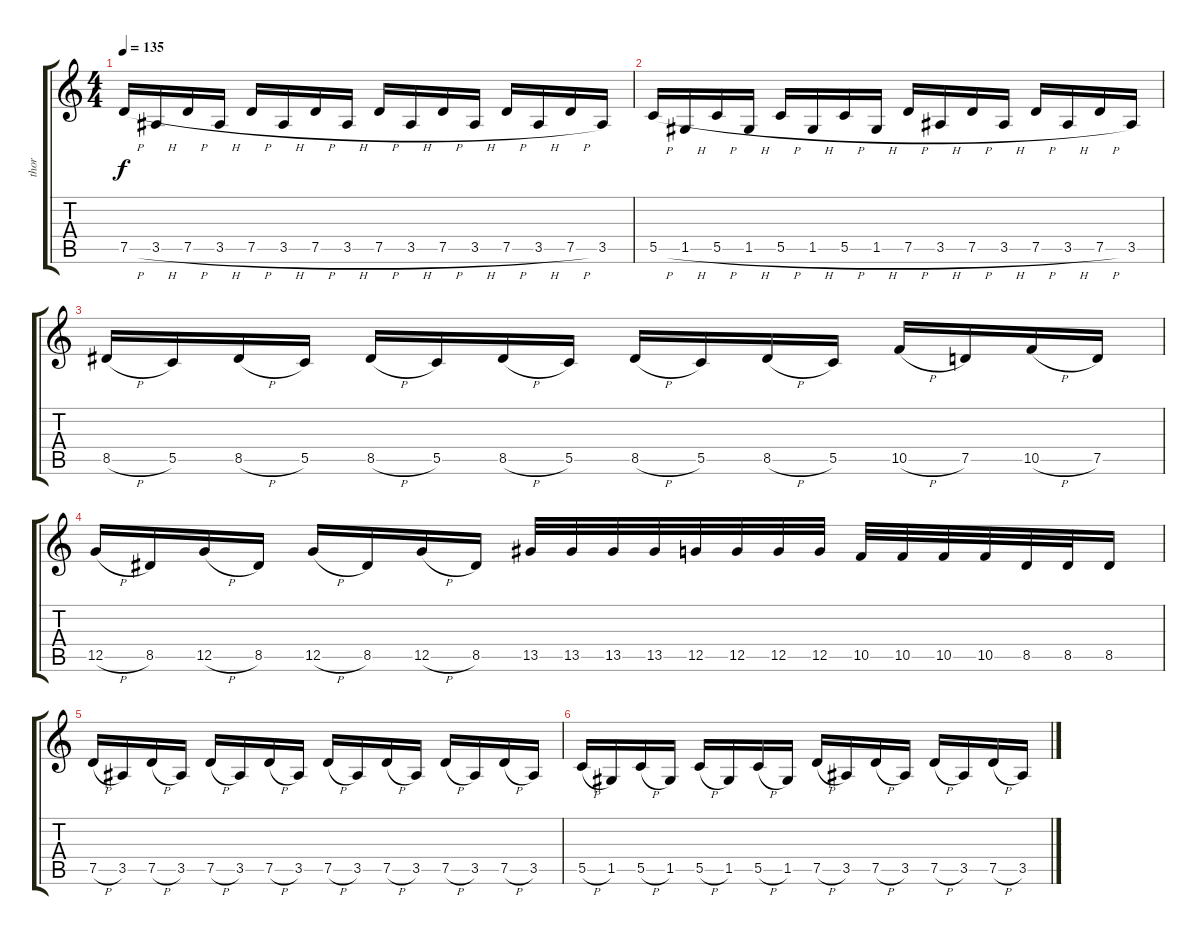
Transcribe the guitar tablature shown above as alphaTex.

\track ("thor" "thor") {instrument distortionguitar}
\staff {score tabs}
\tuning (D4 A3 F3 C3 G2 C2) {hide}
\ts (4 4)
\tempo 135
\clef g2
\ks c
7.5{h}.16{dy f} 3.5{h}.16 7.5{h}.16 3.5{h}.16 7.5{h}.16 3.5{h}.16 7.5{h}.16 3.5{h}.16 7.5{h}.16 3.5{h}.16 7.5{h}.16 3.5{h}.16 7.5{h}.16 3.5{h}.16 7.5{h}.16 3.5.16 |
5.5{h}.16 1.5{h}.16 5.5{h}.16 1.5{h}.16 5.5{h}.16 1.5{h}.16 5.5{h}.16 1.5{h}.16 7.5{h}.16 3.5{h}.16 7.5{h}.16 3.5{h}.16 7.5{h}.16 3.5{h}.16 7.5{h}.16 3.5.16 |
8.5{h}.16 5.5.16 8.5{h}.16 5.5.16 8.5{h}.16 5.5.16 8.5{h}.16 5.5.16 8.5{h}.16 5.5.16 8.5{h}.16 5.5.16 10.5{h}.16 7.5.16 10.5{h}.16 7.5.16 |
12.5{h}.16 8.5.16 12.5{h}.16 8.5.16 12.5{h}.16 8.5.16 12.5{h}.16 8.5.16 13.5.32 13.5.32 13.5.32 13.5.32 12.5.32 12.5.32 12.5.32 12.5.32 10.5.32 10.5.32 10.5.32 10.5.32 8.5.32 8.5.32 8.5.16 |
7.5{h}.16 3.5.16 7.5{h}.16 3.5.16 7.5{h}.16 3.5.16 7.5{h}.16 3.5.16 7.5{h}.16 3.5.16 7.5{h}.16 3.5.16 7.5{h}.16 3.5.16 7.5{h}.16 3.5.16 |
5.5{h}.16 1.5.16 5.5{h}.16 1.5.16 5.5{h}.16 1.5.16 5.5{h}.16 1.5.16 7.5{h}.16 3.5.16 7.5{h}.16 3.5.16 7.5{h}.16 3.5.16 7.5{h}.16 3.5.16
